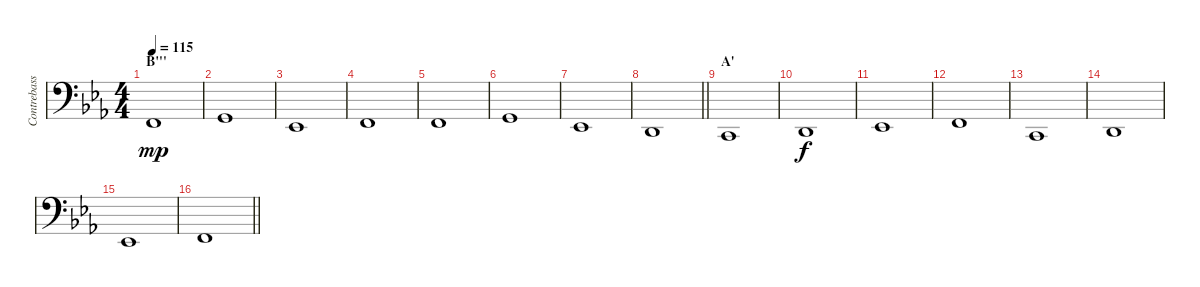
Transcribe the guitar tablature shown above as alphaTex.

\track ("Contrebasse" "Contrebass") {instrument stringensemble1}
\staff {score}
\tuning (G2 D2 A1 E1 B0) {hide}
\ts (4 4)
\section ("" "B'''")
\tempo 115
\clef f4
\ks cminor
8.3.1{dy mp} |
10.3.1 |
6.3.1 |
8.3.1 |
8.3.1 |
10.3.1 |
6.3.1 |
\barLineRight lightlight
5.3.1 |
\section ("" "A'")
3.3.1 |
5.3.1{dy f} |
6.3.1 |
8.3.1 |
3.3.1 |
5.3.1 |
6.3.1 |
\barLineRight lightlight
8.3.1
